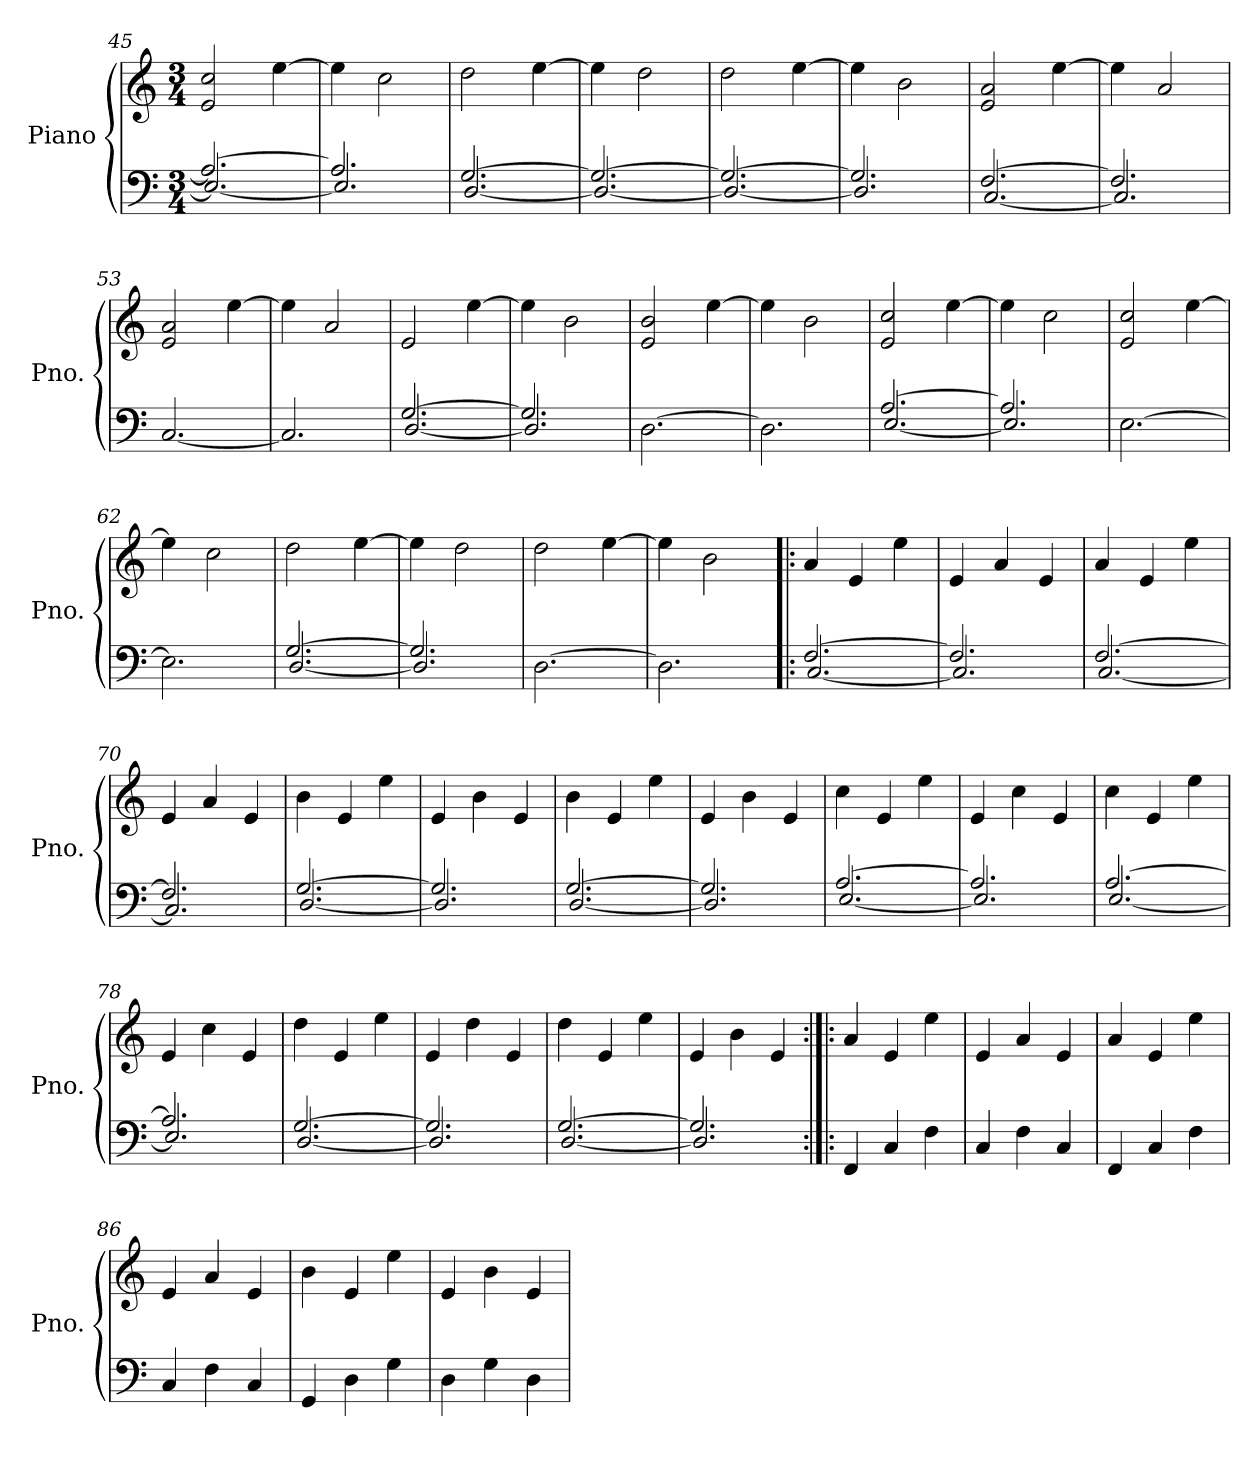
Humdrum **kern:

**kern	**kern
*part1	*part1
*staff2	*staff1
*I"Piano	*
*I'Pno.	*
*clefF4	*clefG2
*k[]	*k[]
*M3/4	*M3/4
=45	=45
*^	*
2.A/_	2.E/_	2e/ 2cc/
.	.	[4ee\
=46	=46	=46
2.A/]	2.E/]	4ee\]
.	.	2cc\
=47	=47	=47
[2.G/	[2.D/	2dd\
.	.	[4ee\
=48	=48	=48
2.G/_	2.D/_	4ee\]
.	.	2dd\
=49	=49	=49
2.G/_	2.D/_	2dd\
.	.	[4ee\
=50	=50	=50
2.G/]	2.D/]	4ee\]
.	.	2b\
=51	=51	=51
[2.F/	[2.C/	2e/ 2a/
.	.	[4ee\
=52	=52	=52
2.F/]	2.C/]	4ee\]
.	.	2a/
*v	*v	*
=53	=53
[2.C/	2e/ 2a/
.	[4ee\
=54	=54
2.C/]	4ee\]
.	2a/
!!LO:PB:g=z
=55	=55
*^	*
[2.G/	[2.D/	2e/
.	.	[4ee\
=56	=56	=56
2.G/]	2.D/]	4ee\]
.	.	2b\
*v	*v	*
=57	=57
[2.D\	2e/ 2b/
.	[4ee\
=58	=58
2.D\]	4ee\]
.	2b\
=59	=59
*^	*
[2.A/	[2.E/	2e/ 2cc/
.	.	[4ee\
=60	=60	=60
2.A/]	2.E/]	4ee\]
.	.	2cc\
*v	*v	*
=61	=61
[2.E\	2e/ 2cc/
.	[4ee\
=62	=62
2.E\]	4ee\]
.	2cc\
=63	=63
*^	*
[2.G/	[2.D/	2dd\
.	.	[4ee\
=64	=64	=64
2.G/]	2.D/]	4ee\]
.	.	2dd\
*v	*v	*
=65	=65
[2.D\	2dd\
.	[4ee\
=66	=66
2.D\]	4ee\]
.	2b\
=67!|:	=67!|:
*^	*
[2.F/	[2.C/	4a/
.	.	4e/
.	.	4ee\
!!LO:LB:g=z
=68	=68	=68
2.F/]	2.C/]	4e/
.	.	4a/
.	.	4e/
=69	=69	=69
[2.F/	[2.C/	4a/
.	.	4e/
.	.	4ee\
=70	=70	=70
2.F/]	2.C/]	4e/
.	.	4a/
.	.	4e/
=71	=71	=71
[2.G/	[2.D/	4b\
.	.	4e/
.	.	4ee\
=72	=72	=72
2.G/]	2.D/]	4e/
.	.	4b\
.	.	4e/
=73	=73	=73
[2.G/	[2.D/	4b\
.	.	4e/
.	.	4ee\
=74	=74	=74
2.G/]	2.D/]	4e/
.	.	4b\
.	.	4e/
=75	=75	=75
[2.A/	[2.E/	4cc\
.	.	4e/
.	.	4ee\
=76	=76	=76
2.A/]	2.E/]	4e/
.	.	4cc\
.	.	4e/
=77	=77	=77
[2.A/	[2.E/	4cc\
.	.	4e/
.	.	4ee\
=78	=78	=78
2.A/]	2.E/]	4e/
.	.	4cc\
.	.	4e/
!!LO:LB:g=z
=79	=79	=79
[2.G/	[2.D/	4dd\
.	.	4e/
.	.	4ee\
=80	=80	=80
2.G/]	2.D/]	4e/
.	.	4dd\
.	.	4e/
=81	=81	=81
[2.G/	[2.D/	4dd\
.	.	4e/
.	.	4ee\
=82	=82	=82
2.G/]	2.D/]	4e/
.	.	4b\
.	.	4e/
*v	*v	*
=83:|!|:	=83:|!|:
4FF/	4a/
4C/	4e/
4F\	4ee\
=84	=84
4C/	4e/
4F\	4a/
4C/	4e/
=85	=85
4FF/	4a/
4C/	4e/
4F\	4ee\
=86	=86
4C/	4e/
4F\	4a/
4C/	4e/
=87	=87
4GG/	4b\
4D\	4e/
4G\	4ee\
=88	=88
4D\	4e/
4G\	4b\
4D\	4e/
=	=
*-	*-
